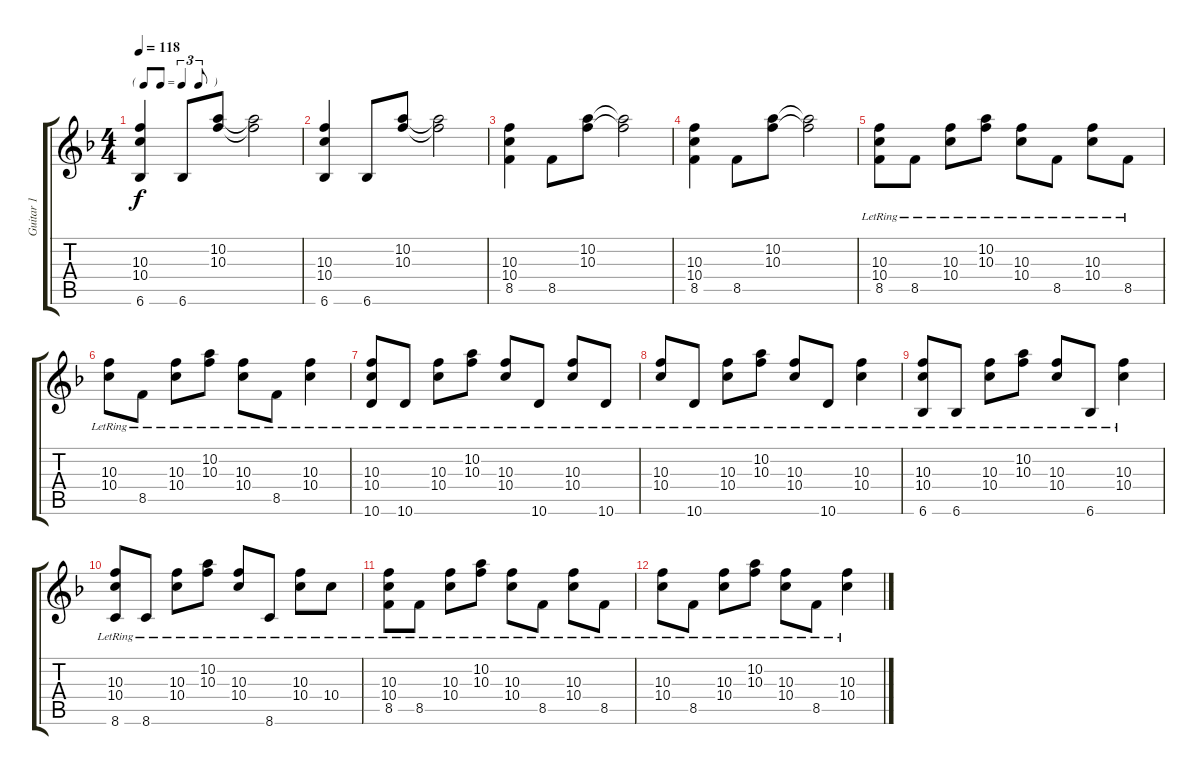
\track ("Guitar 1" "Guitar 1") {instrument electricguitarjazz}
\staff {score tabs}
\tuning (E4 B3 G3 D3 A2 E2) {hide}
\ts (4 4)
\tf triplet8th
\tempo 118
\clef g2
\ks f
(10.3 10.4 6.6).4{dy f} 6.6.8 (10.2 10.3).8 (10.2{t} 10.3{t}).2 |
(10.3 10.4 6.6).4 6.6.8 (10.2 10.3).8 (10.2{t} 10.3{t}).2 |
(10.3 10.4 8.5).4 8.5.8 (10.2 10.3).8 (10.2{t} 10.3{t}).2 |
(10.3 10.4 8.5).4 8.5.8 (10.2 10.3).8 (10.2{t} 10.3{t}).2 |
(10.3{lr} 10.4{lr} 8.5{lr}).8 8.5{lr}.8 (10.3{lr} 10.4{lr}).8 (10.2{lr} 10.3{lr}).8 (10.3{lr} 10.4{lr}).8 8.5{lr}.8 (10.3{lr} 10.4{lr}).8 8.5{lr}.8 |
(10.3{lr} 10.4{lr}).8 8.5{lr}.8 (10.3{lr} 10.4{lr}).8 (10.2{lr} 10.3{lr}).8 (10.3{lr} 10.4{lr}).8 8.5{lr}.8 (10.3{lr} 10.4{lr}).4 |
(10.3{lr} 10.4{lr} 10.6{lr}).8 10.6{lr}.8 (10.3{lr} 10.4{lr}).8 (10.2{lr} 10.3{lr}).8 (10.3{lr} 10.4{lr}).8 10.6{lr}.8 (10.3{lr} 10.4{lr}).8 10.6{lr}.8 |
(10.3{lr} 10.4{lr}).8 10.6{lr}.8 (10.3{lr} 10.4{lr}).8 (10.2{lr} 10.3{lr}).8 (10.3{lr} 10.4{lr}).8 10.6{lr}.8 (10.3{lr} 10.4{lr}).4 |
(10.3{lr} 10.4{lr} 6.6{lr}).8 6.6{lr}.8 (10.3{lr} 10.4{lr}).8 (10.2{lr} 10.3{lr}).8 (10.3{lr} 10.4{lr}).8 6.6{lr}.8 (10.3{lr} 10.4{lr}).4 |
(10.3{lr} 10.4{lr} 8.6{lr}).8 8.6{lr}.8 (10.3{lr} 10.4{lr}).8 (10.2{lr} 10.3{lr}).8 (10.3{lr} 10.4{lr}).8 8.6{lr}.8 (10.3{lr} 10.4{lr}).8 10.4{lr}.8 |
(10.3{lr} 10.4{lr} 8.5{lr}).8 8.5{lr}.8 (10.3{lr} 10.4{lr}).8 (10.2{lr} 10.3{lr}).8 (10.3{lr} 10.4{lr}).8 8.5{lr}.8 (10.3{lr} 10.4{lr}).8 8.5{lr}.8 |
(10.3{lr} 10.4{lr}).8 8.5{lr}.8 (10.3{lr} 10.4{lr}).8 (10.2{lr} 10.3{lr}).8 (10.3{lr} 10.4{lr}).8 8.5{lr}.8 (10.3{lr} 10.4{lr}).4
